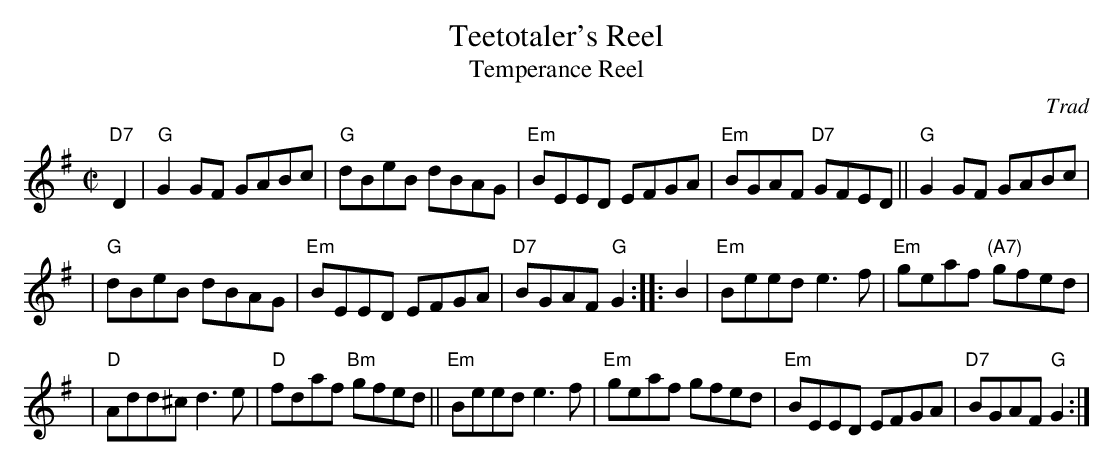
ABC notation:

X:1
T: Teetotaler's Reel
T: Temperance Reel
O: Trad
M: C|
L: 1/8
K: G
"D7"D2 \
| "G"G2GF GABc | "G"dBeB dBAG | "Em"BEED EFGA | "Em"BGAF "D7"GFED || "G"G2GF GABc |
| "G"dBeB dBAG | "Em"BEED EFGA | "D7"BGAF "G"G2 :: B2 | "Em"Beed e3f | "Em"geaf "(A7)"gfed |
| "D"Add^c d3e | "D"fdaf "Bm"gfed || "Em"Beed e3f | "Em"geaf gfed | "Em"BEED EFGA | "D7"BGAF "G"G2 :|
